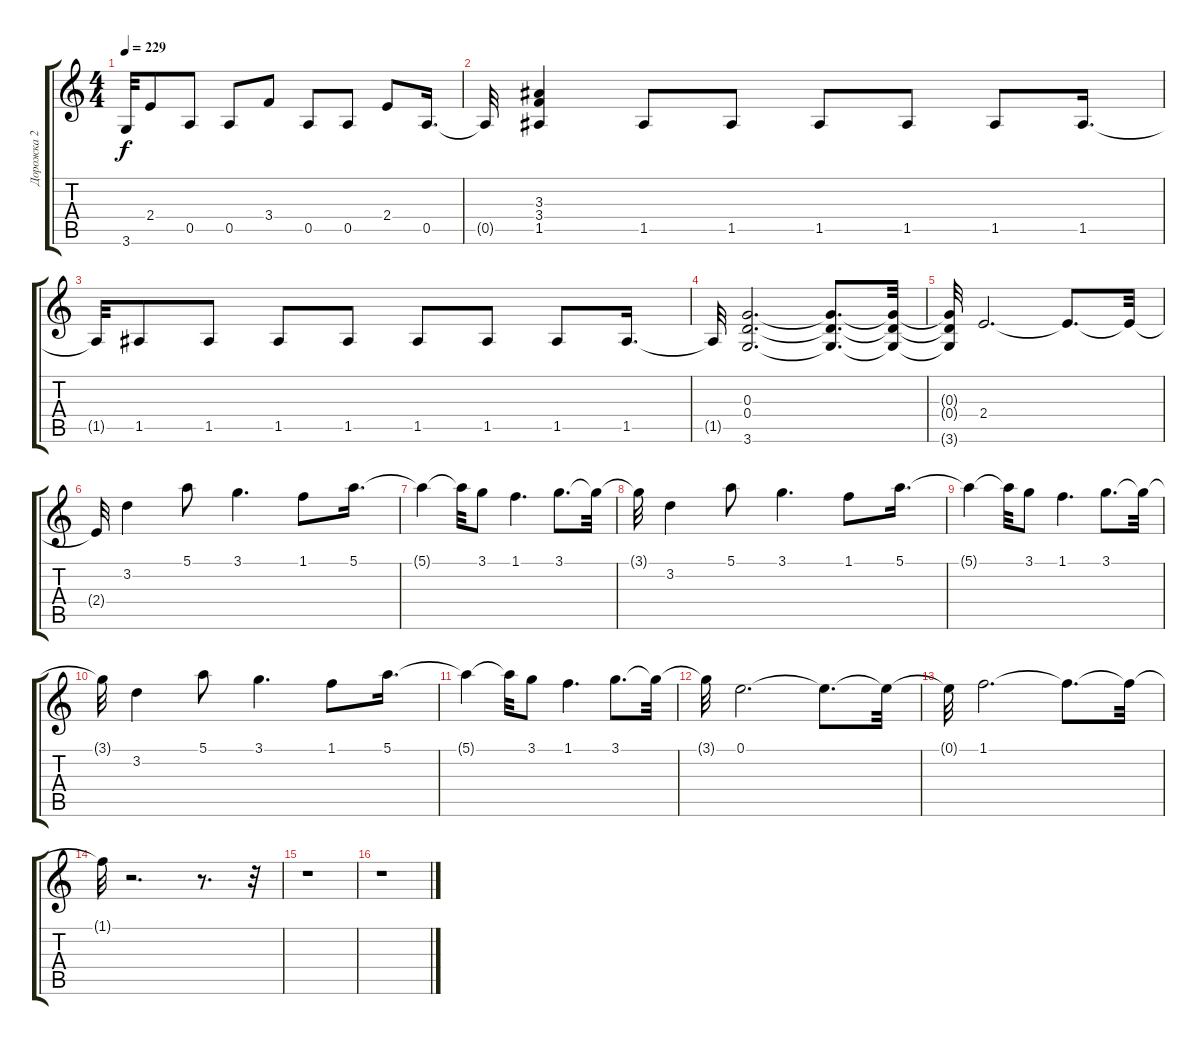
\track ("Дорожка 2" "Дорожка 2") {instrument overdrivenguitar}
\staff {score tabs}
\tuning (E4 B3 G3 D3 A2 E2) {hide}
\ts (4 4)
\tempo 229
\clef g2
\ks c
3.6{t}.32{dy f} 2.4.8 0.5.8 0.5.8 3.4.8 0.5.8 0.5.8 2.4.8 0.5.16{d} |
0.5{t}.32 (3.3 3.4 1.5).4 1.5.8 1.5.8 1.5.8 1.5.8 1.5.8 1.5.16{d} |
1.5{t}.32 1.5.8 1.5.8 1.5.8 1.5.8 1.5.8 1.5.8 1.5.8 1.5.16{d} |
1.5{t}.32 (0.3 0.4 3.6).2{d} (0.3{t} 0.4{t} 3.6{t}).8{d} (0.3{t} 0.4{t} 3.6{t}).32 |
(0.3{t} 0.4{t} 3.6{t}).32 2.4.2{d} 2.4{t}.8{d} 2.4{t}.32 |
2.4{t}.32 3.2.4 5.1.8 3.1.4{d} 1.1.8 5.1.16{d} |
5.1{t}.4 5.1{t}.32 3.1.8 1.1.4{d} 3.1.8{d} 3.1{t}.32 |
3.1{t}.32 3.2.4 5.1.8 3.1.4{d} 1.1.8 5.1.16{d} |
5.1{t}.4 5.1{t}.32 3.1.8 1.1.4{d} 3.1.8{d} 3.1{t}.32 |
3.1{t}.32 3.2.4 5.1.8 3.1.4{d} 1.1.8 5.1.16{d} |
5.1{t}.4 5.1{t}.32 3.1.8 1.1.4{d} 3.1.8{d} 3.1{t}.32 |
3.1{t}.32 0.1.2{d} 0.1{t}.8{d} 0.1{t}.32 |
0.1{t}.32 1.1.2{d} 1.1{t}.8{d} 1.1{t}.32 |
1.1{t}.32 r.2{d} r.8{d} r.32 |
r.1 |
r.1
